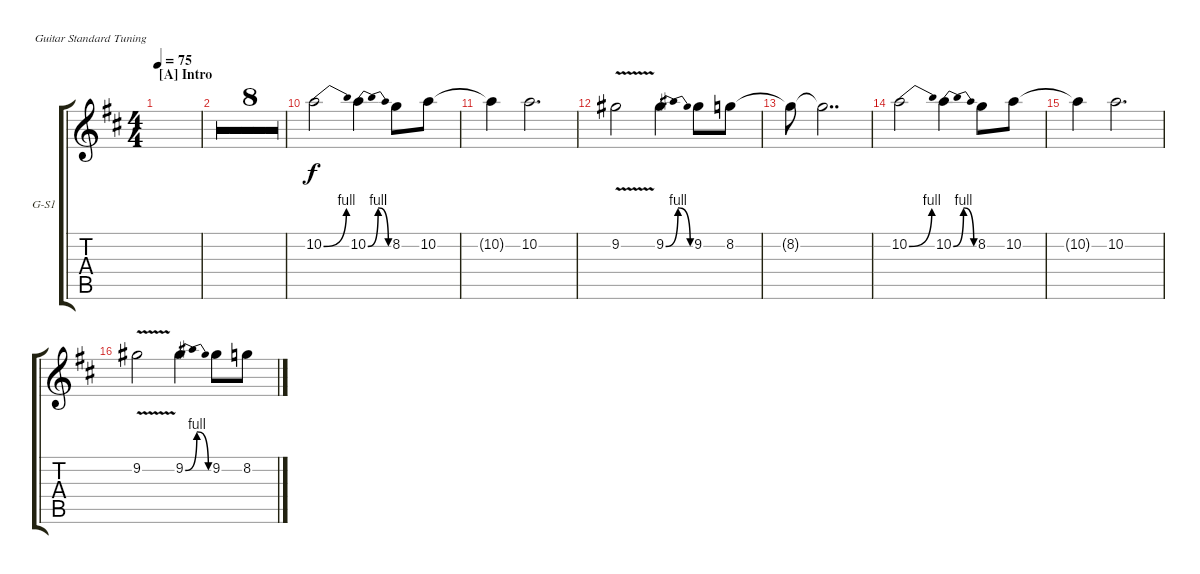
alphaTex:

\defaultSystemsLayout 4
\bracketExtendMode groupsimilarinstruments
\firstSystemTrackNameOrientation horizontal
\otherSystemsTrackNameOrientation horizontal
\track ("Guitarra Solo 1" "G-S1") {multiBarRest instrument overdrivenguitar}
\staff {score tabs}
\tuning (E4 B3 G3 D3 A2 E2)
\ts (4 4)
\section ("A" "Intro")
\tempo 75
\clef g2
\ks d
|
|
|
|
|
|
|
|
|
10.2{be (bend 0 0 15 4)}.2 10.2{be (bendrelease 0 0 10.2 4 20.4 4 30 0)}.4 8.2.8 10.2.8 |
10.2{t}.4 10.2.2{d} |
9.2{v}.2 9.2{be (bendrelease 0 0 10.2 4 20.4 4 30 0)}.4 9.2.8 8.2.8 |
8.2{t}.8 8.2{t}.2{dd} |
10.2{be (bend 0 0 15 4)}.2 10.2{be (bendrelease 0 0 10.2 4 20.4 4 30 0)}.4 8.2.8 10.2.8 |
10.2{t}.4 10.2.2{d} |
9.2{v}.2 9.2{be (bendrelease 0 0 10.2 4 20.4 4 30 0)}.4 9.2.8 8.2.8
